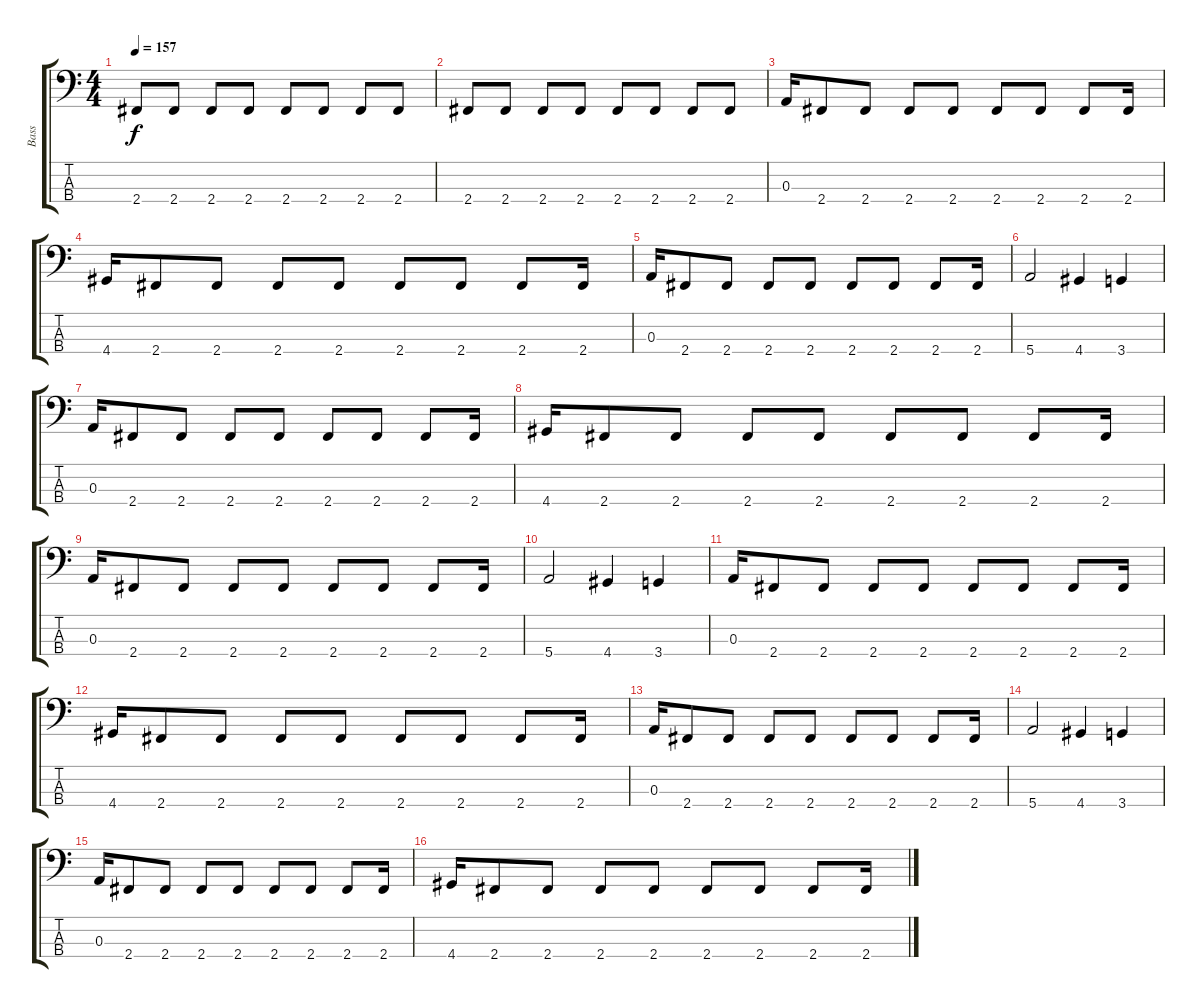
\track ("Bass" "Bass") {instrument electricbassfinger}
\staff {score tabs}
\tuning (G2 D2 A1 E1) {hide}
\ts (4 4)
\tempo 157
\clef f4
\ks c
2.4.8{dy f} 2.4.8 2.4.8 2.4.8 2.4.8 2.4.8 2.4.8 2.4.8 |
2.4.8 2.4.8 2.4.8 2.4.8 2.4.8 2.4.8 2.4.8 2.4.8 |
0.3.16 2.4.8 2.4.8 2.4.8 2.4.8 2.4.8 2.4.8 2.4.8 2.4.16 |
4.4.16 2.4.8 2.4.8 2.4.8 2.4.8 2.4.8 2.4.8 2.4.8 2.4.16 |
0.3.16 2.4.8 2.4.8 2.4.8 2.4.8 2.4.8 2.4.8 2.4.8 2.4.16 |
5.4.2 4.4.4 3.4.4 |
0.3.16 2.4.8 2.4.8 2.4.8 2.4.8 2.4.8 2.4.8 2.4.8 2.4.16 |
4.4.16 2.4.8 2.4.8 2.4.8 2.4.8 2.4.8 2.4.8 2.4.8 2.4.16 |
0.3.16 2.4.8 2.4.8 2.4.8 2.4.8 2.4.8 2.4.8 2.4.8 2.4.16 |
5.4.2 4.4.4 3.4.4 |
0.3.16 2.4.8 2.4.8 2.4.8 2.4.8 2.4.8 2.4.8 2.4.8 2.4.16 |
4.4.16 2.4.8 2.4.8 2.4.8 2.4.8 2.4.8 2.4.8 2.4.8 2.4.16 |
0.3.16 2.4.8 2.4.8 2.4.8 2.4.8 2.4.8 2.4.8 2.4.8 2.4.16 |
5.4.2 4.4.4 3.4.4 |
0.3.16 2.4.8 2.4.8 2.4.8 2.4.8 2.4.8 2.4.8 2.4.8 2.4.16 |
4.4.16 2.4.8 2.4.8 2.4.8 2.4.8 2.4.8 2.4.8 2.4.8 2.4.16
